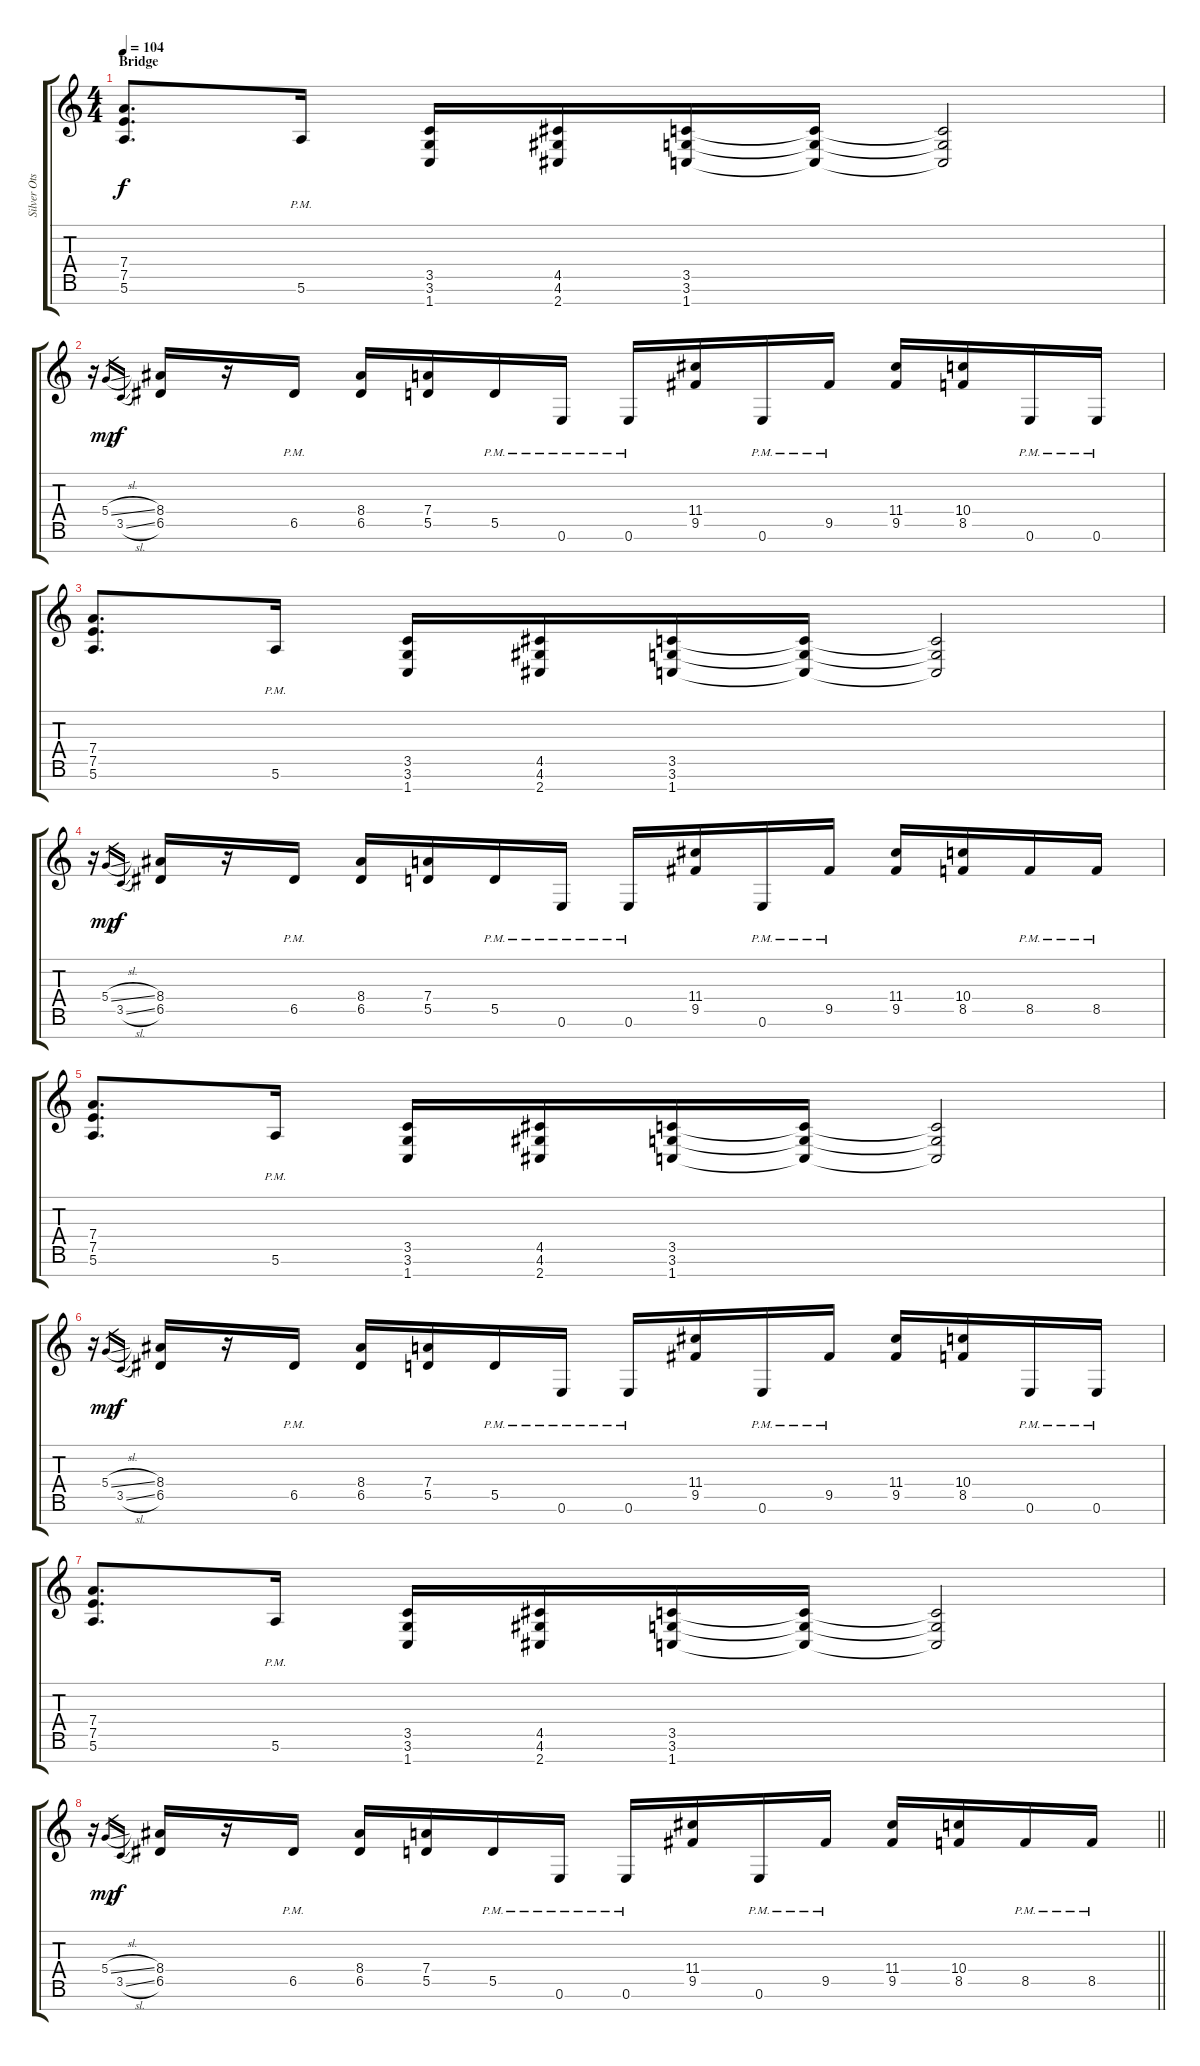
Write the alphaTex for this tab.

\track ("Silver Ots" "Silver Ots") {instrument distortionguitar}
\staff {score tabs}
\tuning (E4 B3 G3 D3 A2 E2 B1) {hide}
\ts (4 4)
\section ("" "Bridge")
\tempo 104
\clef g2
\ks c
(7.4 7.5 5.6).8{d dy f} 5.6{pm}.16 (3.5 3.6 1.7).16 (4.5 4.6 2.7).16 (3.5 3.6 1.7).16 (3.5{t} 3.6{t} 1.7{t}).16 (3.5{t} 3.6{t} 1.7{t}).2 |
r.16 5.4{sl}.16{gr dy mp} 3.5{sl}.16{gr dy f} (8.4 6.5).16 r.16 6.5{pm}.16 (8.4 6.5).16 (7.4 5.5).16 5.5{pm}.16 0.6{pm}.16 0.6{pm}.16 (11.4 9.5).16 0.6{pm}.16 9.5{pm}.16 (11.4 9.5).16 (10.4 8.5).16 0.6{pm}.16 0.6{pm}.16 |
(7.4 7.5 5.6).8{d} 5.6{pm}.16 (3.5 3.6 1.7).16 (4.5 4.6 2.7).16 (3.5 3.6 1.7).16 (3.5{t} 3.6{t} 1.7{t}).16 (3.5{t} 3.6{t} 1.7{t}).2 |
r.16 5.4{sl}.16{gr dy mp} 3.5{sl}.16{gr dy f} (8.4 6.5).16 r.16 6.5{pm}.16 (8.4 6.5).16 (7.4 5.5).16 5.5{pm}.16 0.6{pm}.16 0.6{pm}.16 (11.4 9.5).16 0.6{pm}.16 9.5{pm}.16 (11.4 9.5).16 (10.4 8.5).16 8.5{pm}.16 8.5{pm}.16 |
(7.4 7.5 5.6).8{d} 5.6{pm}.16 (3.5 3.6 1.7).16 (4.5 4.6 2.7).16 (3.5 3.6 1.7).16 (3.5{t} 3.6{t} 1.7{t}).16 (3.5{t} 3.6{t} 1.7{t}).2 |
r.16 5.4{sl}.16{gr dy mp} 3.5{sl}.16{gr dy f} (8.4 6.5).16 r.16 6.5{pm}.16 (8.4 6.5).16 (7.4 5.5).16 5.5{pm}.16 0.6{pm}.16 0.6{pm}.16 (11.4 9.5).16 0.6{pm}.16 9.5{pm}.16 (11.4 9.5).16 (10.4 8.5).16 0.6{pm}.16 0.6{pm}.16 |
(7.4 7.5 5.6).8{d} 5.6{pm}.16 (3.5 3.6 1.7).16 (4.5 4.6 2.7).16 (3.5 3.6 1.7).16 (3.5{t} 3.6{t} 1.7{t}).16 (3.5{t} 3.6{t} 1.7{t}).2 |
\barLineRight lightlight
r.16 5.4{sl}.16{gr dy mp} 3.5{sl}.16{gr dy f} (8.4 6.5).16 r.16 6.5{pm}.16 (8.4 6.5).16 (7.4 5.5).16 5.5{pm}.16 0.6{pm}.16 0.6{pm}.16 (11.4 9.5).16 0.6{pm}.16 9.5{pm}.16 (11.4 9.5).16 (10.4 8.5).16 8.5{pm}.16 8.5{pm}.16
